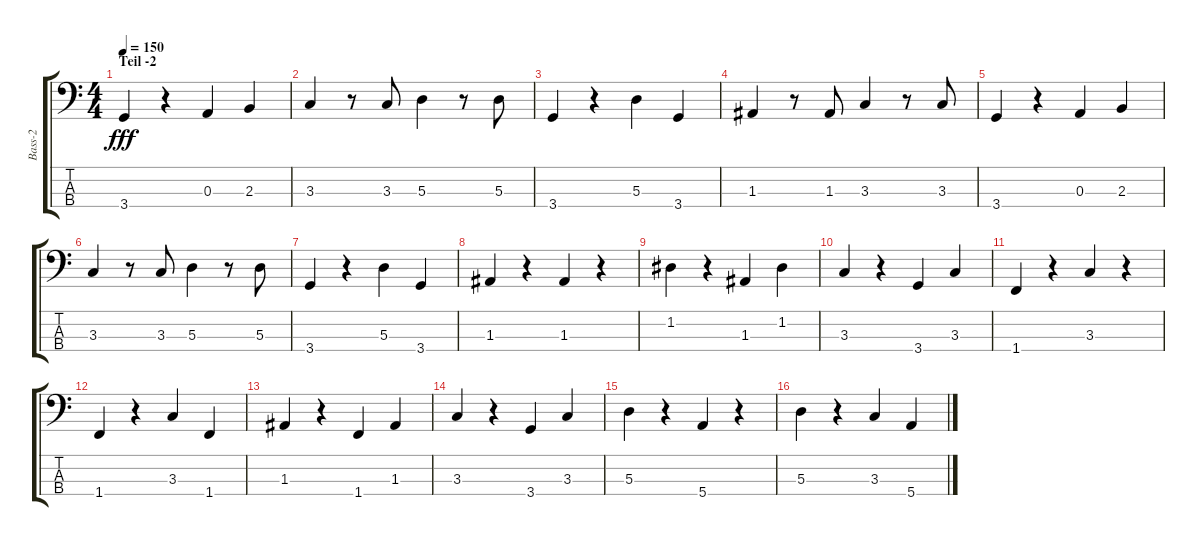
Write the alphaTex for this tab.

\track ("Bass-2" "Bass-2") {instrument acousticbass}
\staff {score tabs}
\tuning (G2 D2 A1 E1) {hide}
\ts (4 4)
\section ("" "Teil -2")
\tempo 150
\clef f4
\ks c
3.4.4{dy fff instrument electricguitarmuted} r.4 0.3.4 2.3.4 |
3.3.4 r.8 3.3.8 5.3.4 r.8 5.3.8 |
3.4.4 r.4 5.3.4 3.4.4 |
1.3.4 r.8 1.3.8 3.3.4 r.8 3.3.8 |
3.4.4 r.4 0.3.4 2.3.4 |
3.3.4 r.8 3.3.8 5.3.4 r.8 5.3.8 |
3.4.4 r.4 5.3.4 3.4.4 |
1.3.4 r.4 1.3.4 r.4 |
1.2.4 r.4 1.3.4 1.2.4 |
3.3.4 r.4 3.4.4 3.3.4 |
1.4.4 r.4 3.3.4 r.4 |
1.4.4 r.4 3.3.4 1.4.4 |
1.3.4 r.4 1.4.4 1.3.4 |
3.3.4 r.4 3.4.4 3.3.4 |
5.3.4 r.4 5.4.4 r.4 |
5.3.4 r.4 3.3.4 5.4.4
